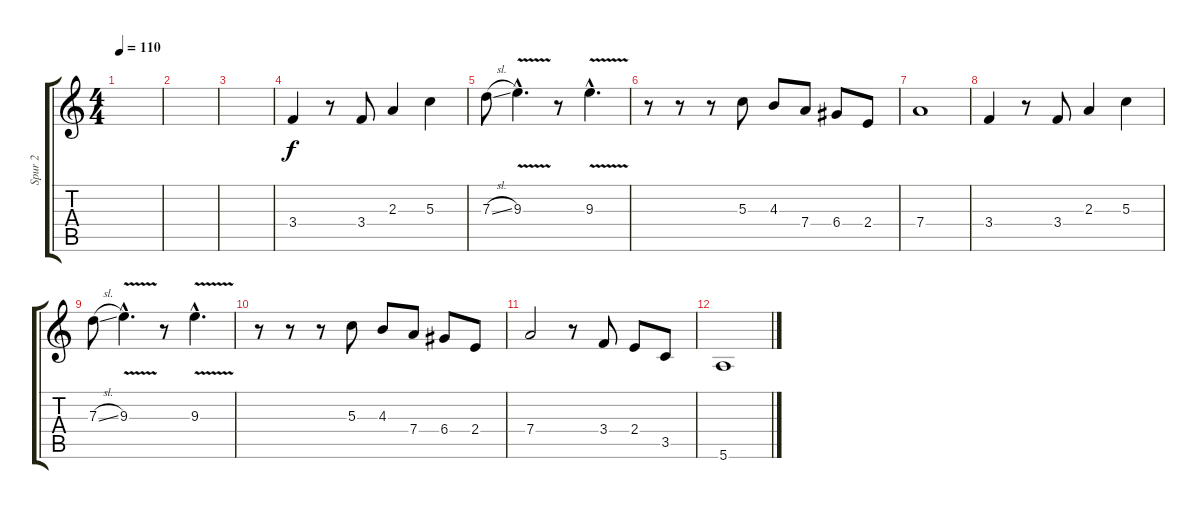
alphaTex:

\track ("Spur 2" "Spur 2") {instrument electricguitarclean}
\staff {score tabs}
\tuning (E4 B3 G3 D3 A2 E2) {hide}
\ts (4 4)
\tempo 110
\clef g2
\ks c
|
|
|
3.4.4 r.8 3.4.8 2.3.4 5.3.4 |
7.3{sl}.8 9.3{v hac}.4{d} r.8 9.3{v hac}.4{d} |
r.8 r.8 r.8 5.3.8 4.3.8 7.4.8 6.4.8 2.4.8 |
7.4.1 |
3.4.4 r.8 3.4.8 2.3.4 5.3.4 |
7.3{sl}.8 9.3{v hac}.4{d} r.8 9.3{v hac}.4{d} |
r.8 r.8 r.8 5.3.8 4.3.8 7.4.8 6.4.8 2.4.8 |
7.4.2 r.8 3.4.8 2.4.8 3.5.8 |
5.6.1
